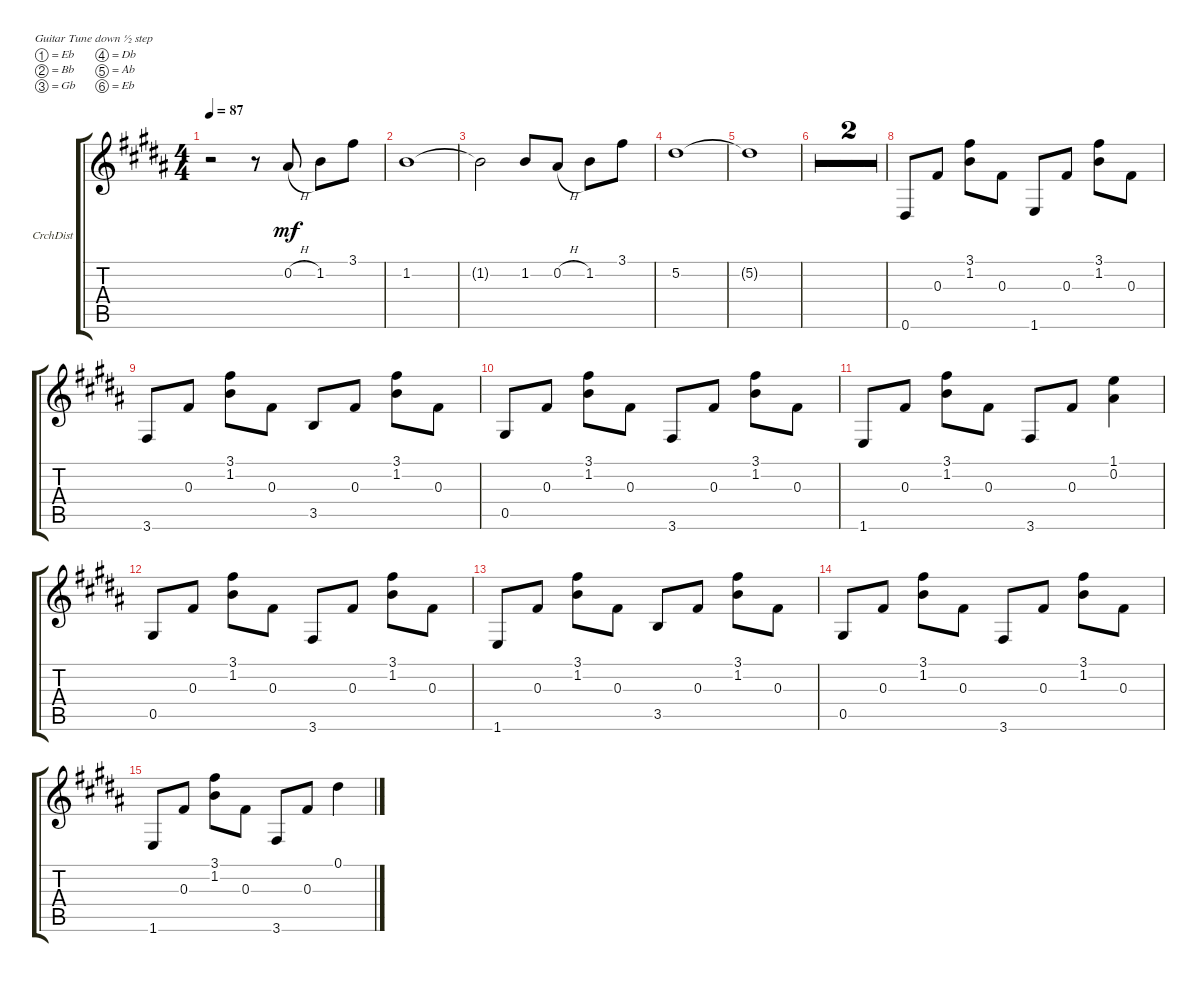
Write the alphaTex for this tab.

\bracketExtendMode groupsimilarinstruments
\firstSystemTrackNameOrientation horizontal
\otherSystemsTrackNameOrientation horizontal
\track ("E-Guitar (Crunch&Dist)(Lead)" "CrchDist") {multiBarRest instrument distortionguitar}
\staff {score tabs}
\tuning (Eb4 Bb3 Gb3 Db3 Ab2 Eb2)
\ts (4 4)
\tempo 87
\clef g2
\ks b
r.2{dy mf} r.8 0.2{h}.8 1.2.8 3.1.8 |
1.2.1 |
1.2{t}.2 1.2.8 0.2{h}.8 1.2.8 3.1.8 |
5.2.1 |
5.2{t}.1 |
|
|
0.6.8 0.3.8 (1.2 3.1).8 0.3.8 1.6.8 0.3.8 (1.2 3.1).8 0.3.8 |
3.6.8 0.3.8 (1.2 3.1).8 0.3.8 3.5.8 0.3.8 (1.2 3.1).8 0.3.8 |
0.5.8 0.3.8 (1.2 3.1).8 0.3.8 3.6.8 0.3.8 (1.2 3.1).8 0.3.8 |
1.6.8 0.3.8 (1.2 3.1).8 0.3.8 3.6.8 0.3.8 (0.2 1.1).4 |
0.5.8 0.3.8 (1.2 3.1).8 0.3.8 3.6.8 0.3.8 (1.2 3.1).8 0.3.8 |
1.6.8 0.3.8 (1.2 3.1).8 0.3.8 3.5.8 0.3.8 (1.2 3.1).8 0.3.8 |
0.5.8 0.3.8 (1.2 3.1).8 0.3.8 3.6.8 0.3.8 (1.2 3.1).8 0.3.8 |
1.6.8 0.3.8 (1.2 3.1).8 0.3.8 3.6.8 0.3.8 0.1.4
